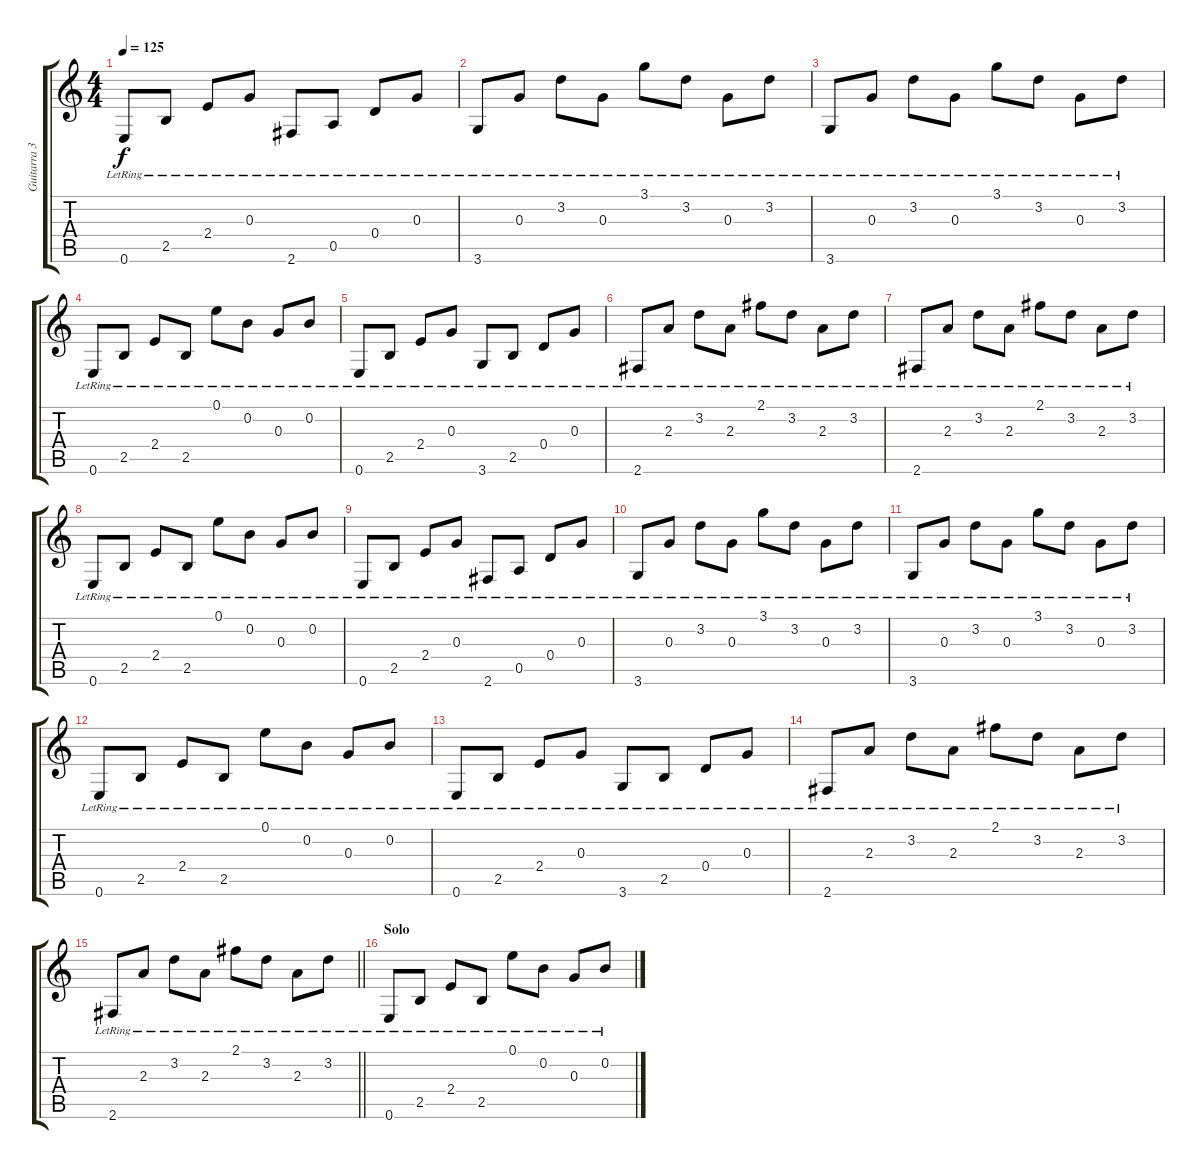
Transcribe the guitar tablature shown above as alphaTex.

\track ("Guitarra 3" "Guitarra 3") {instrument acousticguitarnylon}
\staff {score tabs}
\tuning (E4 B3 G3 D3 A2 E2) {hide}
\ts (4 4)
\tempo 125
\clef g2
\ks c
0.6{lr}.8{dy f} 2.5{lr}.8 2.4{lr}.8 0.3{lr}.8 2.6{lr}.8 0.5{lr}.8 0.4{lr}.8 0.3{lr}.8 |
3.6{lr}.8 0.3{lr}.8 3.2{lr}.8 0.3{lr}.8 3.1{lr}.8 3.2{lr}.8 0.3{lr}.8 3.2{lr}.8 |
3.6{lr}.8 0.3{lr}.8 3.2{lr}.8 0.3{lr}.8 3.1{lr}.8 3.2{lr}.8 0.3{lr}.8 3.2{lr}.8 |
0.6{lr}.8 2.5{lr}.8 2.4{lr}.8 2.5{lr}.8 0.1{lr}.8 0.2{lr}.8 0.3{lr}.8 0.2{lr}.8 |
0.6{lr}.8 2.5{lr}.8 2.4{lr}.8 0.3{lr}.8 3.6{lr}.8 2.5{lr}.8 0.4{lr}.8 0.3{lr}.8 |
2.6{lr}.8 2.3{lr}.8 3.2{lr}.8 2.3{lr}.8 2.1{lr}.8 3.2{lr}.8 2.3{lr}.8 3.2{lr}.8 |
2.6{lr}.8 2.3{lr}.8 3.2{lr}.8 2.3{lr}.8 2.1{lr}.8 3.2{lr}.8 2.3{lr}.8 3.2{lr}.8 |
0.6{lr}.8 2.5{lr}.8 2.4{lr}.8 2.5{lr}.8 0.1{lr}.8 0.2{lr}.8 0.3{lr}.8 0.2{lr}.8 |
0.6{lr}.8 2.5{lr}.8 2.4{lr}.8 0.3{lr}.8 2.6{lr}.8 0.5{lr}.8 0.4{lr}.8 0.3{lr}.8 |
3.6{lr}.8 0.3{lr}.8 3.2{lr}.8 0.3{lr}.8 3.1{lr}.8 3.2{lr}.8 0.3{lr}.8 3.2{lr}.8 |
3.6{lr}.8 0.3{lr}.8 3.2{lr}.8 0.3{lr}.8 3.1{lr}.8 3.2{lr}.8 0.3{lr}.8 3.2{lr}.8 |
0.6{lr}.8 2.5{lr}.8 2.4{lr}.8 2.5{lr}.8 0.1{lr}.8 0.2{lr}.8 0.3{lr}.8 0.2{lr}.8 |
0.6{lr}.8 2.5{lr}.8 2.4{lr}.8 0.3{lr}.8 3.6{lr}.8 2.5{lr}.8 0.4{lr}.8 0.3{lr}.8 |
2.6{lr}.8 2.3{lr}.8 3.2{lr}.8 2.3{lr}.8 2.1{lr}.8 3.2{lr}.8 2.3{lr}.8 3.2{lr}.8 |
\barLineRight lightlight
2.6{lr}.8 2.3{lr}.8 3.2{lr}.8 2.3{lr}.8 2.1{lr}.8 3.2{lr}.8 2.3{lr}.8 3.2{lr}.8 |
\section ("" "Solo")
0.6{lr}.8 2.5{lr}.8 2.4{lr}.8 2.5{lr}.8 0.1{lr}.8 0.2{lr}.8 0.3{lr}.8 0.2{lr}.8
